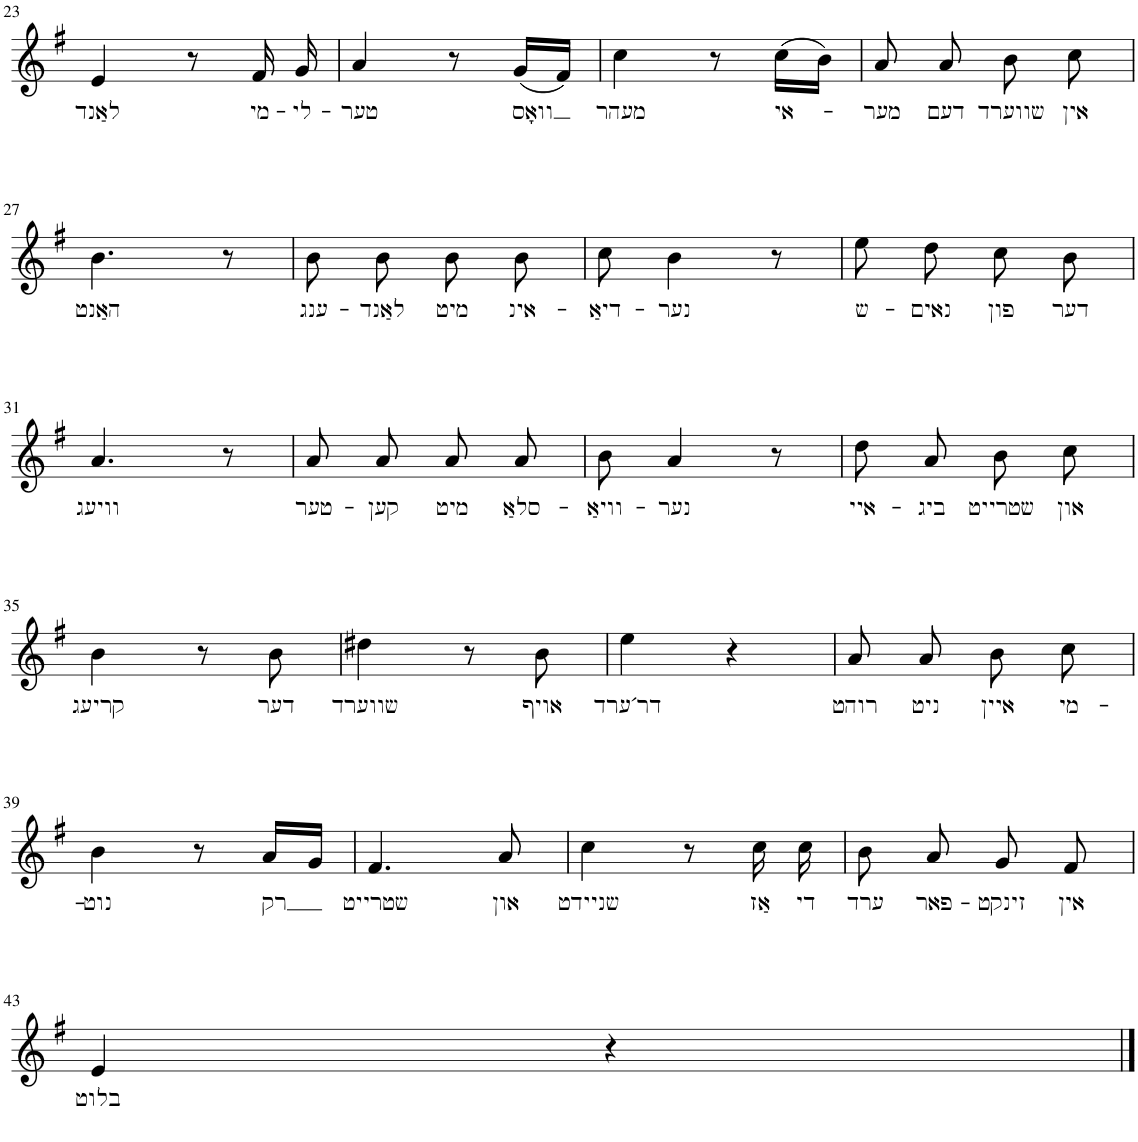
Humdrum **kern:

**kern	**text
*part1	*part1
*staff1	*staff1
*I"Piano	*
*I'Pno.	*
!!LO:PB:g=z
*clefG2	*
*k[f#]	*
*M2/4	*
=23	=23
!	!LO:LY:b
4e/	לאַנד
8r	.
!	!LO:LY:b
16f#/	מי-
!	!LO:LY:b
16g/	-לי-
=24	=24
!	!LO:LY:b
4a/	-טער
8r	.
!	!LO:LY:b
(16g/LL	וואָס
16f#/JJ)	.
=25	=25
!	!LO:LY:b
4cc\	מעהר
8r	.
!	!LO:LY:b
(16cc\LL	אי-
16b\JJ)	.
=26	=26
!	!LO:LY:b
8a/	-מער
!	!LO:LY:b
8a/	דעם
!	!LO:LY:b
8b\	שווערד
!	!LO:LY:b
8cc\	אין
!!LO:LB:g=z
=27	=27
!	!LO:LY:b
4.b\	האַנט
8r	.
=28	=28
!	!LO:LY:b
8b\	ענג-
!	!LO:LY:b
8b\	-לאַנד
!	!LO:LY:b
8b\	מיט
!	!LO:LY:b
8b\	אינ-
=29	=29
!	!LO:LY:b
8cc\	-דיאַ-
!	!LO:LY:b
4b\	-נער
8r	.
=30	=30
!	!LO:LY:b
8ee\	ש-
!	!LO:LY:b
8dd\	-נאים
!	!LO:LY:b
8cc\	פון
!	!LO:LY:b
8b\	דער
!!LO:LB:g=z
=31	=31
!	!LO:LY:b
4.a/	וויעג
8r	.
=32	=32
!	!LO:LY:b
8a/	טער-
!	!LO:LY:b
8a/	-קען
!	!LO:LY:b
8a/	מיט
!	!LO:LY:b
8a/	סלאַ-
=33	=33
!	!LO:LY:b
8b\	-וויאַ-
!	!LO:LY:b
4a/	-נער
8r	.
=34	=34
!	!LO:LY:b
8dd\	איי-
!	!LO:LY:b
8a/	-ביג
!	!LO:LY:b
8b\	שטרייט
!	!LO:LY:b
8cc\	און
!!LO:LB:g=z
=35	=35
!	!LO:LY:b
4b\	קריעג
8r	.
!	!LO:LY:b
8b\	דער
=36	=36
!	!LO:LY:b
4dd#X\	שווערד
8r	.
!	!LO:LY:b
8b\	אויף
=37	=37
!	!LO:LY:b
4ee\	דר´ערד
4r	.
=38	=38
!	!LO:LY:b
8a/	רוהט
!	!LO:LY:b
8a/	ניט
!	!LO:LY:b
8b\	איין
!	!LO:LY:b
8cc\	מי-
!!LO:LB:g=z
=39	=39
!	!LO:LY:b
4b\	-נוט
8r	.
!	!LO:LY:b
16a/LL	רק
16g/JJ	.
=40	=40
!	!LO:LY:b
4.f#/	שטרייט
!	!LO:LY:b
8a/	און
=41	=41
!	!LO:LY:b
4cc\	שניידט
8r	.
!	!LO:LY:b
16cc\	אַז
!	!LO:LY:b
16cc\	די
=42	=42
!	!LO:LY:b
8b\	ערד
!	!LO:LY:b
8a/	פאר-
!	!LO:LY:b
8g/	-זינקט
!	!LO:LY:b
8f#/	אין
!!LO:LB:g=z
=43	=43
!	!LO:LY:b
4e/	בלוט
4r	.
==	==
*-	*-
